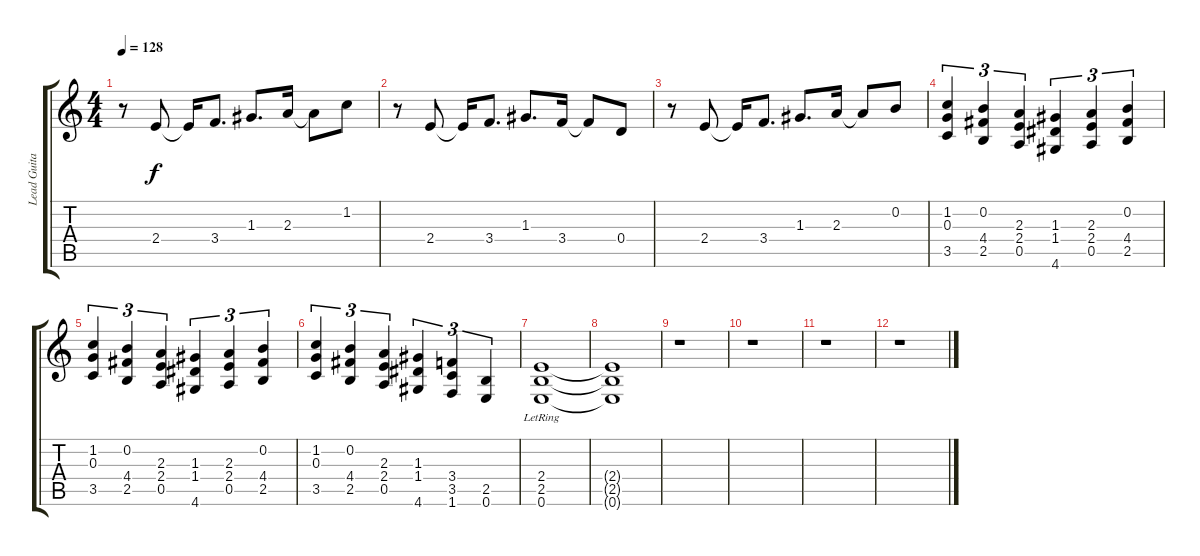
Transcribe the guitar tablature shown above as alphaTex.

\track ("Lead Guitar" "Lead Guita") {instrument overdrivenguitar}
\staff {score tabs}
\tuning (E4 B3 G3 D3 A2 E2) {hide}
\ts (4 4)
\tempo 128
\clef g2
\ks c
r.8{dy f} 2.4.8 2.4{t}.16 3.4.8{d} 1.3.8{d} 2.3.16 2.3{t}.8 1.2.8 |
r.8 2.4.8 2.4{t}.16 3.4.8{d} 1.3.8{d} 3.4.16 3.4{t}.8 0.4.8 |
r.8 2.4.8 2.4{t}.16 3.4.8{d} 1.3.8{d} 2.3.16 2.3{t}.8 0.2.8 |
(1.2 0.3 3.5).4{tu (3 2)} (0.2 4.4 2.5).4{tu (3 2)} (2.3 2.4 0.5).4{tu (3 2)} (1.3 1.4 4.6).4{tu (3 2)} (2.3 2.4 0.5).4{tu (3 2)} (0.2 4.4 2.5).4{tu (3 2)} |
(1.2 0.3 3.5).4{tu (3 2)} (0.2 4.4 2.5).4{tu (3 2)} (2.3 2.4 0.5).4{tu (3 2)} (1.3 1.4 4.6).4{tu (3 2)} (2.3 2.4 0.5).4{tu (3 2)} (0.2 4.4 2.5).4{tu (3 2)} |
(1.2 0.3 3.5).4{tu (3 2)} (0.2 4.4 2.5).4{tu (3 2)} (2.3 2.4 0.5).4{tu (3 2)} (1.3 1.4 4.6).4{tu (3 2)} (3.4 3.5 1.6).4{tu (3 2)} (2.5 0.6).4{tu (3 2)} |
(2.4{lr} 2.5{lr} 0.6{lr}).1 |
(2.4{t} 2.5{t} 0.6{t}).1 |
r.1 |
r.1 |
r.1 |
r.1
